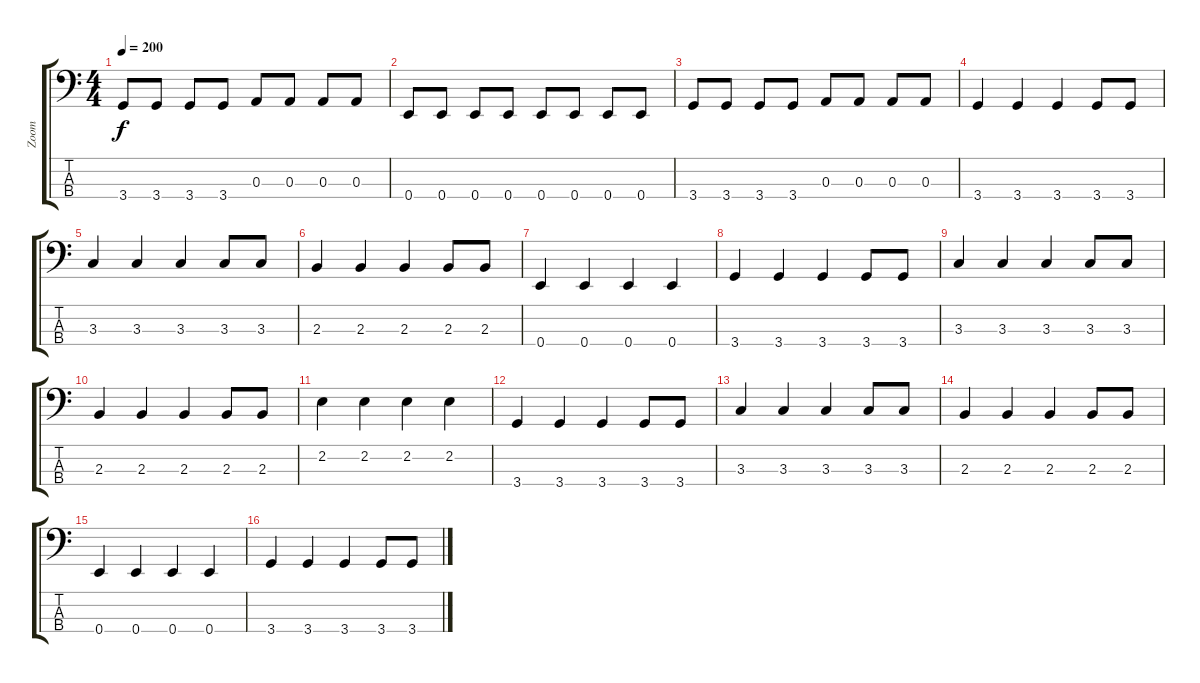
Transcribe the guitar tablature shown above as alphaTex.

\track ("Zoom" "Zoom") {instrument electricbassfinger}
\staff {score tabs}
\tuning (G2 D2 A1 E1) {hide}
\ts (4 4)
\tempo 200
\clef f4
\ks c
3.4.8{dy f} 3.4.8 3.4.8 3.4.8 0.3.8 0.3.8 0.3.8 0.3.8 |
0.4.8 0.4.8 0.4.8 0.4.8 0.4.8 0.4.8 0.4.8 0.4.8 |
3.4.8 3.4.8 3.4.8 3.4.8 0.3.8 0.3.8 0.3.8 0.3.8 |
3.4.4 3.4.4 3.4.4 3.4.8 3.4.8 |
3.3.4 3.3.4 3.3.4 3.3.8 3.3.8 |
2.3.4 2.3.4 2.3.4 2.3.8 2.3.8 |
0.4.4 0.4.4 0.4.4 0.4.4 |
3.4.4 3.4.4 3.4.4 3.4.8 3.4.8 |
3.3.4 3.3.4 3.3.4 3.3.8 3.3.8 |
2.3.4 2.3.4 2.3.4 2.3.8 2.3.8 |
2.2.4 2.2.4 2.2.4 2.2.4 |
3.4.4 3.4.4 3.4.4 3.4.8 3.4.8 |
3.3.4 3.3.4 3.3.4 3.3.8 3.3.8 |
2.3.4 2.3.4 2.3.4 2.3.8 2.3.8 |
0.4.4 0.4.4 0.4.4 0.4.4 |
3.4.4 3.4.4 3.4.4 3.4.8 3.4.8
